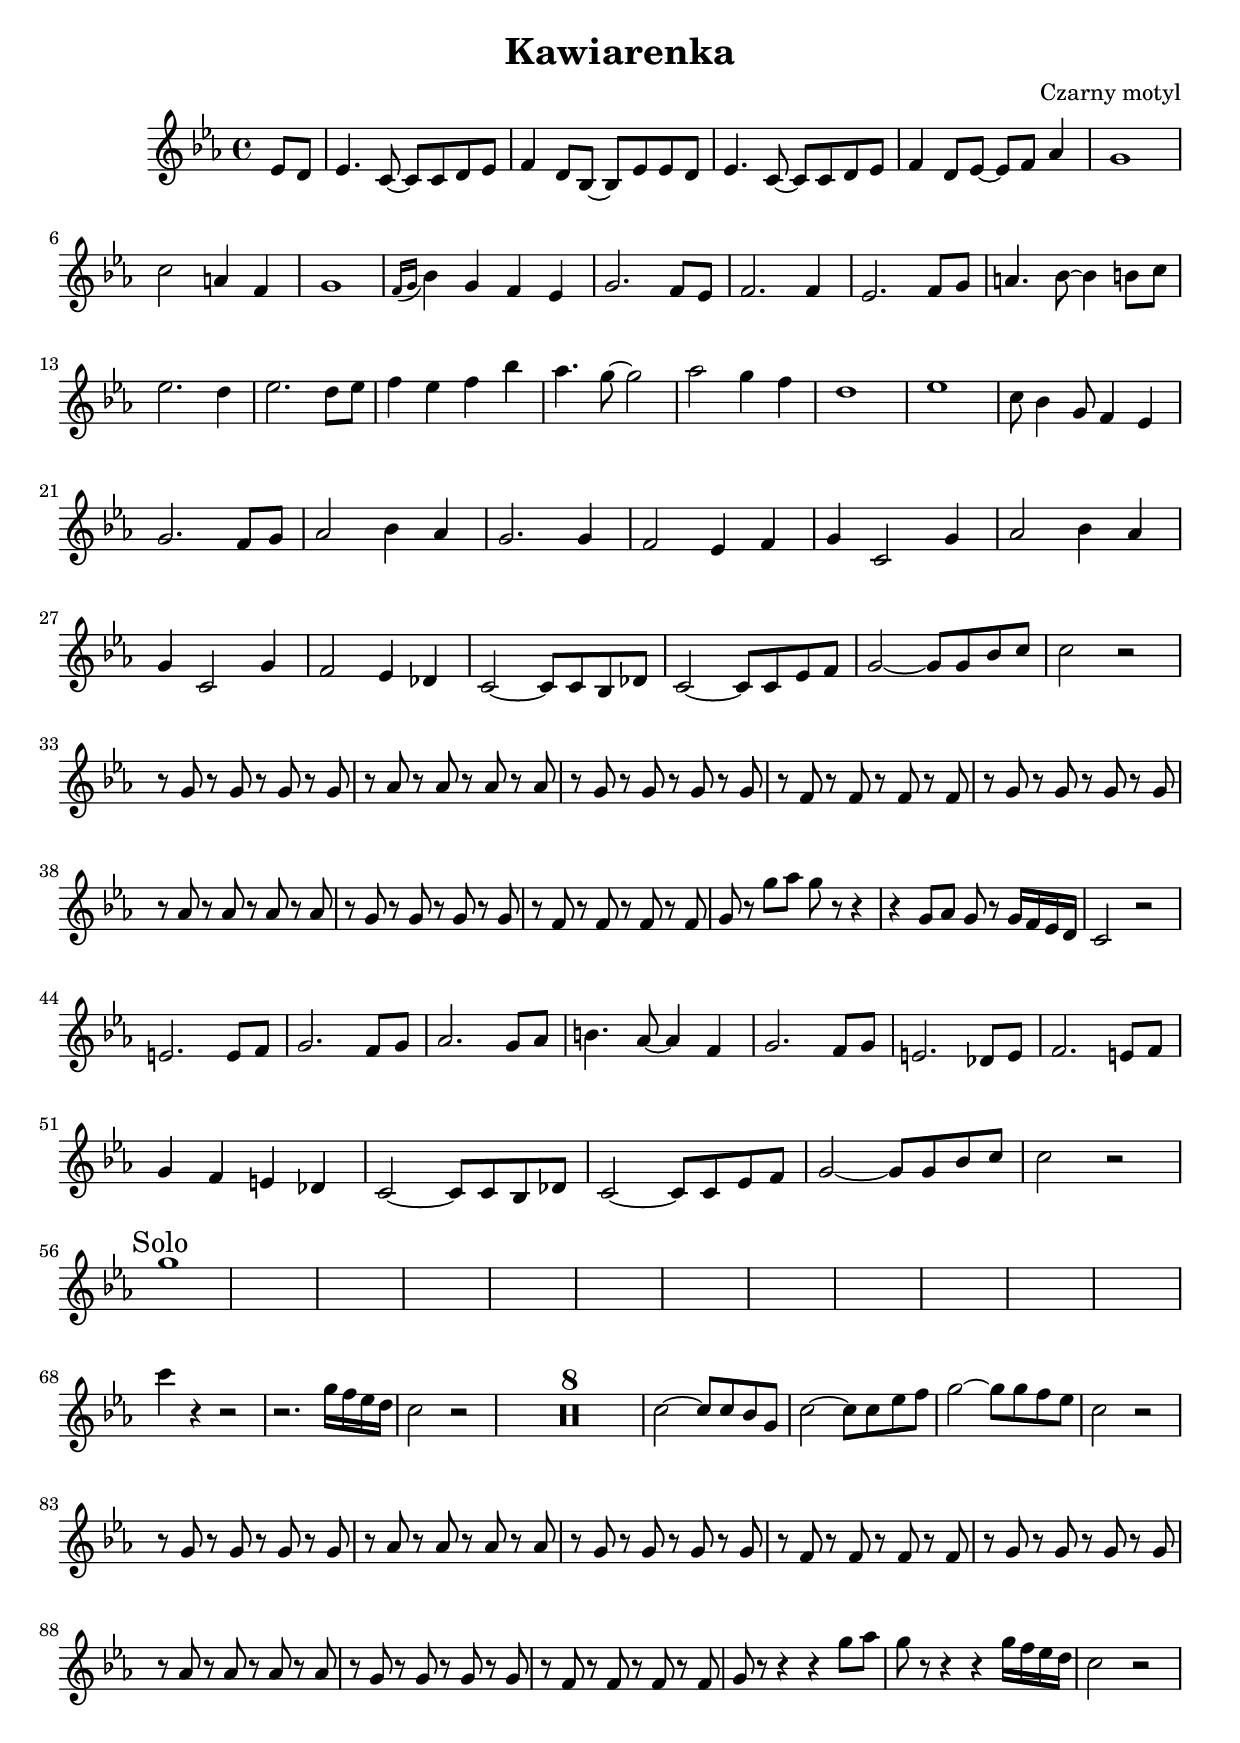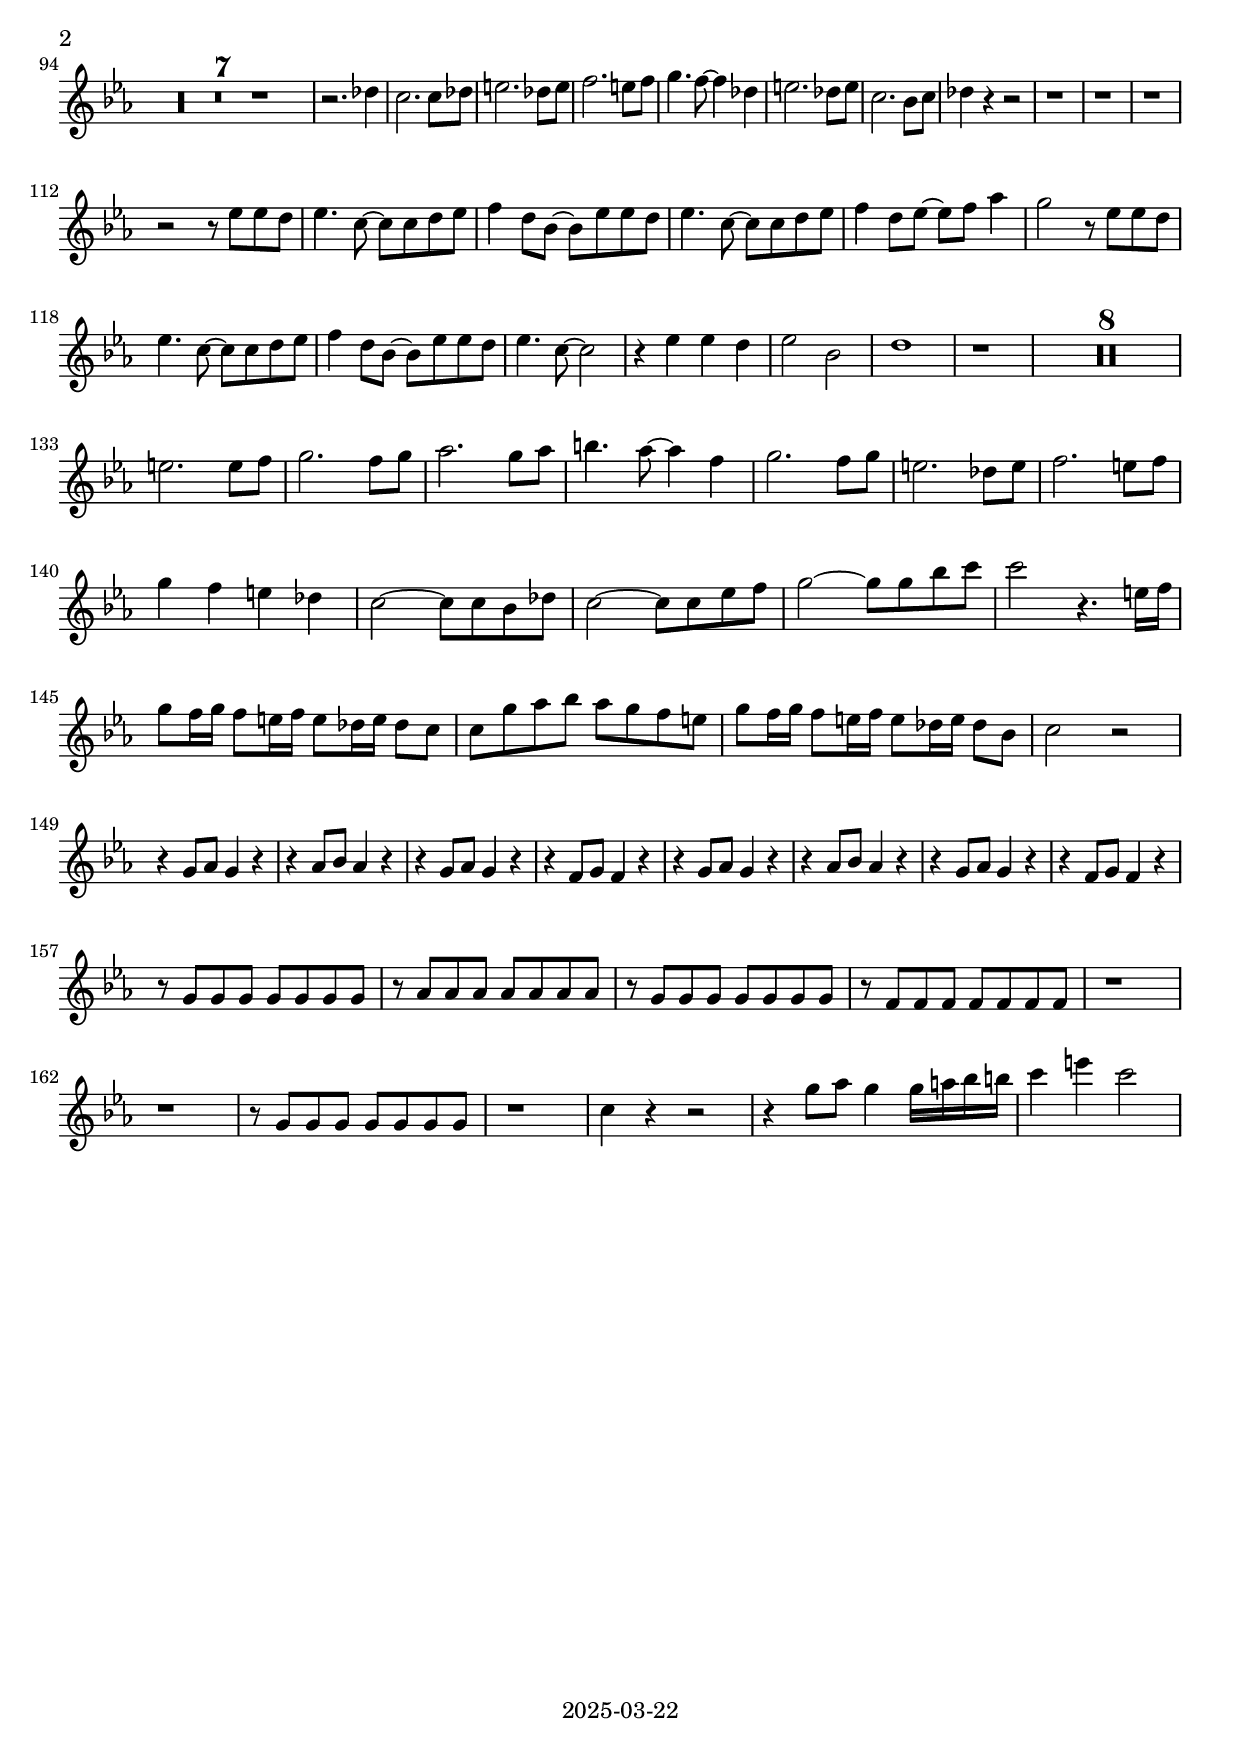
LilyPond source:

\version "2.22.1"
\include "deutsch.ly"

violin = \relative c' {
  \clef treble
  \key c \minor
  \time 4/4

  \partial 4*1 es8 d |
  es4. c8~c c d es | f4 d8 b~b es es d | es4. c8~c c d es | f4 d8 es~es f as4 | g1 | c2 a4 f | g1 | \acciaccatura { f16 g } b4 g f es |
  g2. f8 es | f2. f4 | es2. f8 g | a4. b8~b4 h8 c | es2. d4 | es2. d8 es | f4 es f b | as4. g8~g2 | as2 g4 f | d1 | es1 | c8 b4 g8 f4 es |

  \break
  g2. f8 g | as2 b4 as | g2. g4 | f2 es4 f | g4 c,2 g'4 | as2 b4 as | g4 c,2 g'4 | f2 es4 des |
  c2~ c8 c b des | c2~ c8 c es f | g2~ g8 g b c | c2 r2 |

  \break
  r8 g8 r8 g8 r8 g8 r8 g8  | r8 as8 r8 as8 r8 as8 r8 as8  | r8 g8 r8 g8 r8 g8 r8 g8  | r8 f8 r8 f8 r8 f8 r8 f8  |
  r8 g8 r8 g8 r8 g8 r8 g8  | r8 as8 r8 as8 r8 as8 r8 as8  | r8 g8 r8 g8 r8 g8 r8 g8  | r8 f8 r8 f8 r8 f8 r8 f8  |
  g8 r8 g'8 as g r8 r4  | r4 g,8 as g r8 g16 f es d | c2 r2 |

  \break
  e2. e8 f | g2. f8 g | as2. g8 as | h4. as8~as4 f4 | g2. f8 g | e2. des8 e | f2. e8 f | g4 f e des |
  c2~ c8 c b des | c2~ c8 c es f | g2~ g8 g b c | c2 r2 |

  \break
  \mark \markup { "Solo" }
  g'1 | s1 | s1 | s1 | s1 | s1 | s1 | s1 | s1 | s1 | s1 | s1 | c4 r4 r2 | r2. g16 f es d | c2 r2 |
  \compressMMRests { R1*8 | }
  c2~ c8 c b g | c2~ c8 c es f | g2~ g8 g f es | c2 r2 |

  \break
  r8 g8 r8 g8 r8 g8 r8 g8  | r8 as8 r8 as8 r8 as8 r8 as8  | r8 g8 r8 g8 r8 g8 r8 g8  | r8 f8 r8 f8 r8 f8 r8 f8  |
  r8 g8 r8 g8 r8 g8 r8 g8  | r8 as8 r8 as8 r8 as8 r8 as8  | r8 g8 r8 g8 r8 g8 r8 g8  | r8 f8 r8 f8 r8 f8 r8 f8  |
  g8 r8 r4 r4 g'8 as | g8 r8 r4  r4 g16 f es d | c2 r2 |

  \break
  \compressMMRests { R1*7 | } | r2. des4 |
  c2. c8 des | e2. des8 e | f2. e8 f | g4. f8~f4 des4 | e2. des8 e | c2. b8 c | des4 r4 r2 | r1 | r1 | r1 |

  \break
  r2 r8 es8 es d |
  es4. c8~c c d es | f4 d8 b~b es es d | es4. c8~c c d es | f4 d8 es~es f as4 | g2  r8 es8 es d |
  es4. c8~c c d es | f4 d8 b~b es es d | es4. c8~c2 | r4 es4 es d | es2 b | d1 | r1 |
  \compressMMRests { R1*8 | }

  \break
  e2. e8 f | g2. f8 g | as2. g8 as | h4. as8~as4 f4 | g2. f8 g | e2. des8 e | f2. e8 f | g4 f e des |
  c2~ c8 c b des | c2~ c8 c es f | g2~ g8 g b c | c2 r4. e,16 f |
  g8 f16 g f8 e16 f e8 des16 e des8 c | c8 g' as b as g f e | g8 f16 g f8 e16 f e8 des16 e des8 b | c2 r2 |

  \break
  r4 g8 as g4 r4 | r4 as8 b as4 r4 | r4 g8 as g4 r4 | r4 f8 g f4 r4 |
  r4 g8 as g4 r4 | r4 as8 b as4 r4 | r4 g8 as g4 r4 | r4 f8 g f4 r4 |
  \break
  r8 g8 g g g g g g | r8 as as as as as as as | r8 g8 g g g g g g | r8 f f f f f f f |
  r1 | r1 | r8 g8 g g g g g g | r1 | c4 r4 r2 | r4 g'8 as g4 g16 a b h | c4 e c2 |

}

\header {
  title = "Kawiarenka"
  composer = "Czarny motyl"
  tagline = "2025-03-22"
}
\score {
  \header {
    instrument = "Violin"
  }
  \violin
}

